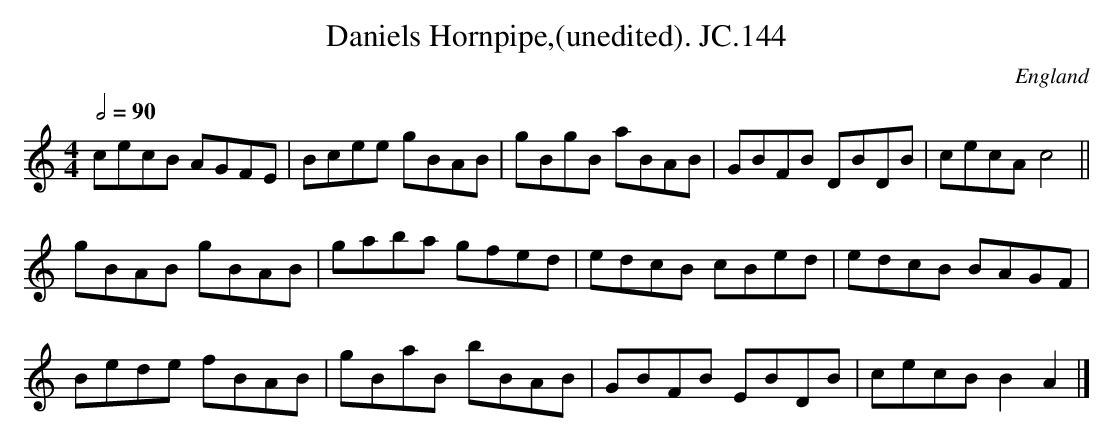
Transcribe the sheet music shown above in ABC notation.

X:1
T:Daniels Hornpipe,(unedited). JC.144
O:England
M:4/4
L:1/8
Q:2/4=90
K:C major
cecB AGFE|\
Bcee gBAB|gBgB aBAB|GBFB DBDB|cecAc4||!
gBAB gBAB|gaba gfed|edcB cBed|edcB BAGF|!
Bede fBAB|gBaB bBAB|GBFB EBDB|cecB B2A2|]
